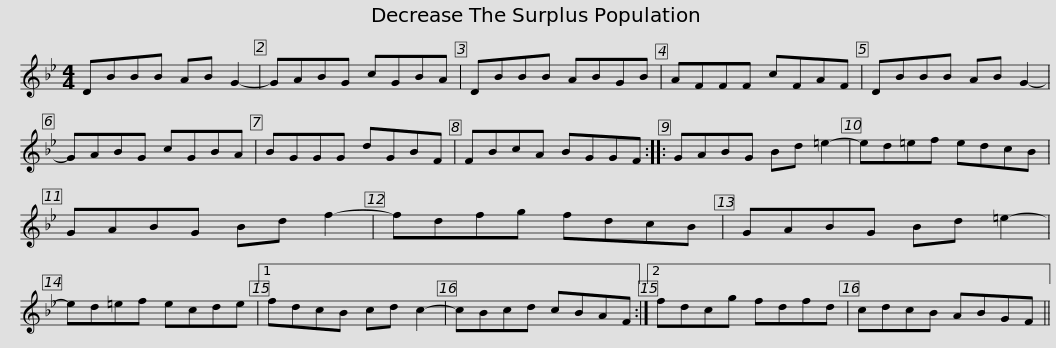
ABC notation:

X:1
L:1/8
M:4/4
I:linebreak $
K:Gmin
V:1 treble
V:1
 DBBB AB G2- | GABG cGBA | DBBB ABGB | AFFF cFAF | DBBB AB G2- |$ %5
 GABG cGBA | BGGG dGBF | FBcA BGGF :: GABG Bd =e2- | ed=ef edcB |$ %10
 GABG Bd f2- | fdfg fdcB | GABG Bd =e2- | ed=ef ecde |1 fdcB cd c2- |$ %15
 cBcd cBAF :|2 fdcg fdfd | cdcB ABGF || %18
